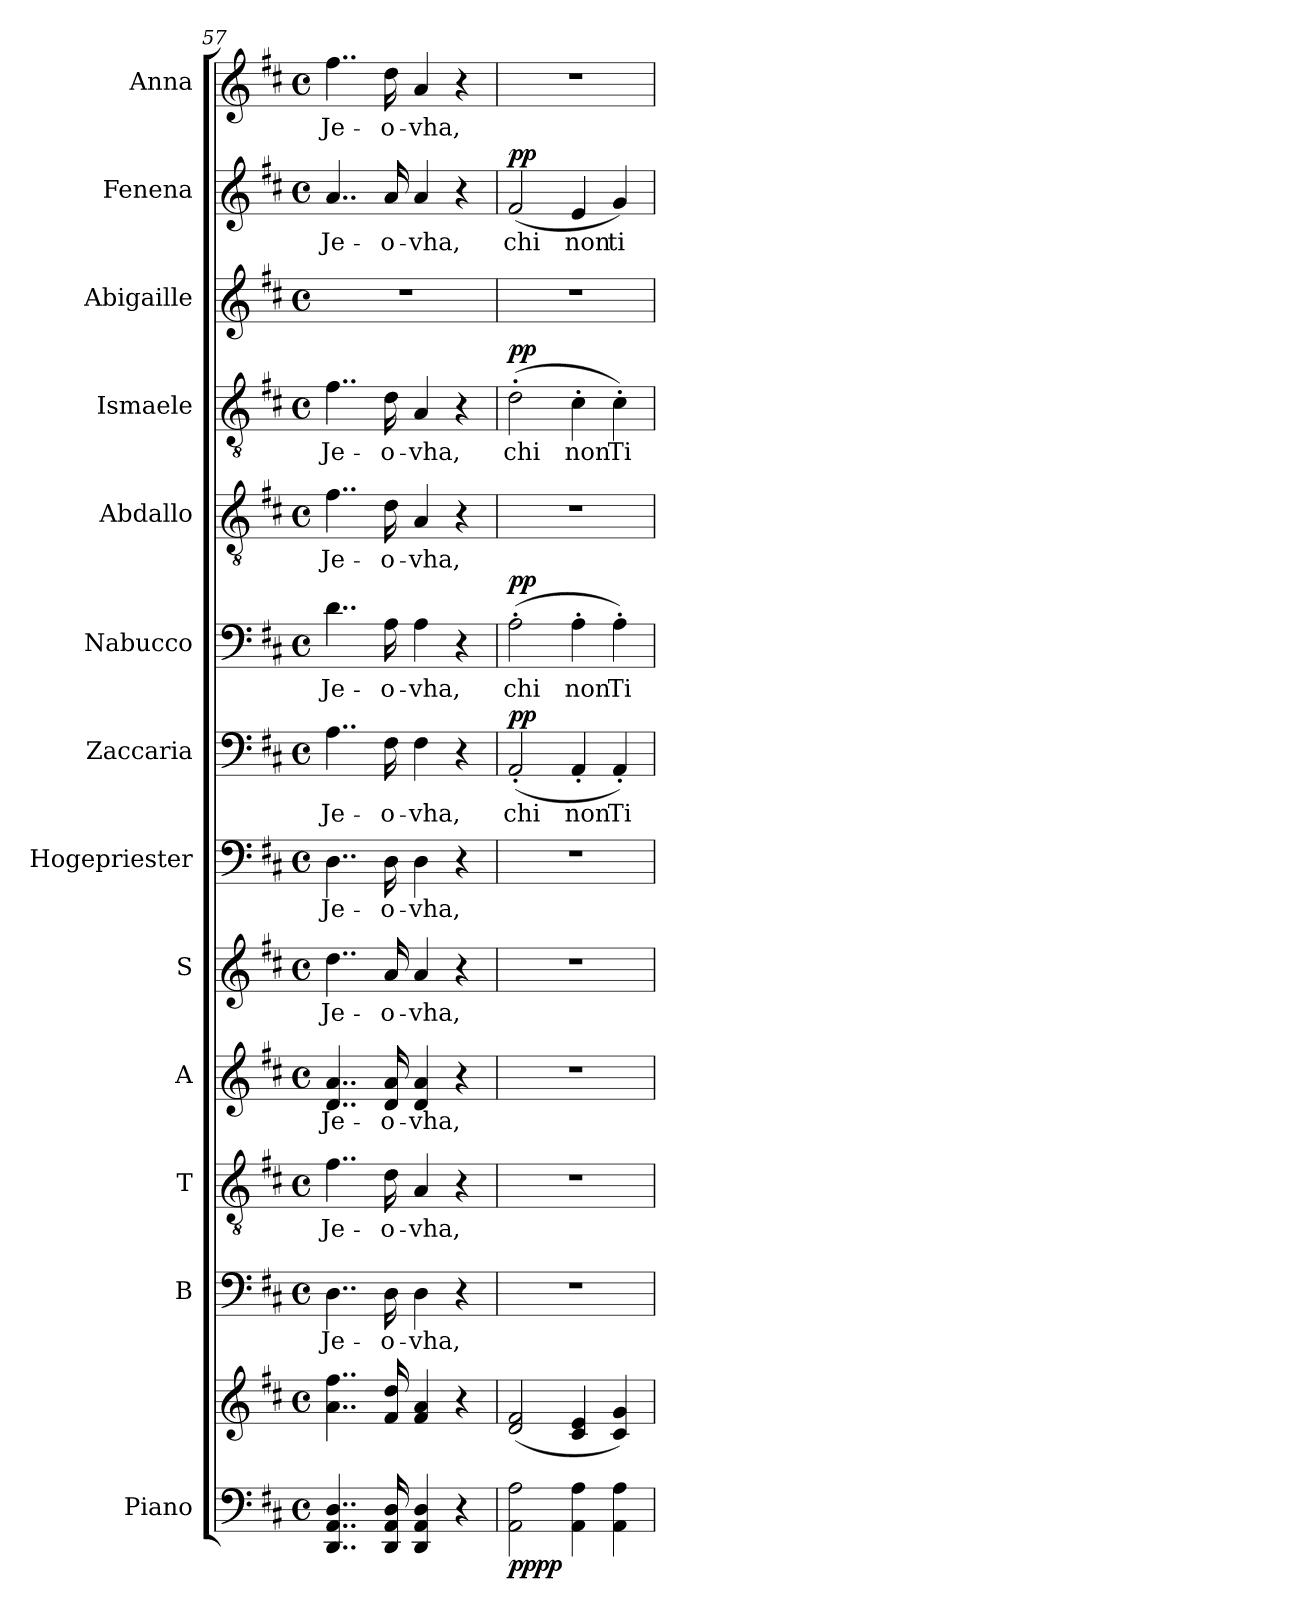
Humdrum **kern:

**kern	**kern	**dynam	**kern	**text	**kern	**text	**kern	**text	**kern	**text	**kern	**text	**kern	**text	**dynam	**kern	**text	**dynam	**kern	**text	**kern	**text	**dynam	**kern	**kern	**text	**dynam	**kern	**text
*part13	*part13	*part13	*part12	*part12	*part11	*part11	*part10	*part10	*part9	*part9	*part8	*part8	*part7	*part7	*part7	*part6	*part6	*part6	*part5	*part5	*part4	*part4	*part4	*part3	*part2	*part2	*part2	*part1	*part1
*staff14	*staff13	*staff13/14	*staff12	*staff12	*staff11	*staff11	*staff10	*staff10	*staff9	*staff9	*staff8	*staff8	*staff7	*staff7	*staff7	*staff6	*staff6	*staff6	*staff5	*staff5	*staff4	*staff4	*staff4	*staff3	*staff2	*staff2	*staff2	*staff1	*staff1
*I"Piano	*	*	*I"B	*	*I"T	*	*I"A	*	*I"S	*	*I"Hogepriester	*	*I"Zaccaria	*	*	*I"Nabucco	*	*	*I"Abdallo	*	*I"Ismaele	*	*	*I"Abigaille	*I"Fenena	*	*	*I"Anna	*
*I'Pno	*	*	*I'B	*	*I'T	*	*I'A	*	*I'S	*	*	*	*	*	*	*	*	*	*	*	*	*	*	*	*	*	*	*	*
*clefF4	*clefG2	*	*clefF4	*	*clefGv2	*	*clefG2	*	*clefG2	*	*clefF4	*	*clefF4	*	*	*clefF4	*	*	*clefGv2	*	*clefGv2	*	*	*clefG2	*clefG2	*	*	*clefG2	*
*k[f#c#]	*k[f#c#]	*	*k[f#c#]	*	*k[f#c#]	*	*k[f#c#]	*	*k[f#c#]	*	*k[f#c#]	*	*k[f#c#]	*	*	*k[f#c#]	*	*	*k[f#c#]	*	*k[f#c#]	*	*	*k[f#c#]	*k[f#c#]	*	*	*k[f#c#]	*
*M4/4	*M4/4	*	*M4/4	*	*M4/4	*	*M4/4	*	*M4/4	*	*M4/4	*	*M4/4	*	*	*M4/4	*	*	*M4/4	*	*M4/4	*	*	*M4/4	*M4/4	*	*	*M4/4	*
*met(c)	*met(c)	*	*met(c)	*	*met(c)	*	*met(c)	*	*met(c)	*	*met(c)	*	*met(c)	*	*	*met(c)	*	*	*met(c)	*	*met(c)	*	*	*met(c)	*met(c)	*	*	*met(c)	*
=57	=57	=57	=57	=57	=57	=57	=57	=57	=57	=57	=57	=57	=57	=57	=57	=57	=57	=57	=57	=57	=57	=57	=57	=57	=57	=57	=57	=57	=57
!	!	!	!	!LO:LY:b	!	!LO:LY:b	!	!LO:LY:b	!	!LO:LY:b	!	!LO:LY:b	!	!LO:LY:b	!	!	!LO:LY:b	!	!	!LO:LY:b	!	!LO:LY:b	!	!	!	!LO:LY:b	!	!	!LO:LY:b
4..DD/ 4..AA/ 4..D/	4..a\ 4..ff#\	.	4..D\	Je-	4..f#\	Je-	4..d/ 4..a/	Je-	4..dd\	Je-	4..D\	Je-	4..A\	Je-	.	4..d\	Je-	.	4..f#\	Je-	4..f#\	Je-	.	1r	4..a/	Je-	.	4..ff#\	Je-
!	!	!	!	!LO:LY:b	!	!LO:LY:b	!	!LO:LY:b	!	!LO:LY:b	!	!LO:LY:b	!	!LO:LY:b	!	!	!LO:LY:b	!	!	!LO:LY:b	!	!LO:LY:b	!	!	!	!LO:LY:b	!	!	!LO:LY:b
16DD/ 16AA/ 16D/	16f#/ 16dd/	.	16D\	-o-	16d\	-o-	16d/ 16a/	-o-	16a/	-o-	16D\	-o-	16F#\	-o-	.	16A\	-o-	.	16d\	-o-	16d\	-o-	.	.	16a/	-o-	.	16dd\	-o-
!	!	!	!	!LO:LY:b	!	!LO:LY:b	!	!LO:LY:b	!	!LO:LY:b	!	!LO:LY:b	!	!LO:LY:b	!	!	!LO:LY:b	!	!	!LO:LY:b	!	!LO:LY:b	!	!	!	!LO:LY:b	!	!	!LO:LY:b
4DD/ 4AA/ 4D/	4f#/ 4a/	.	4D\	-vha,	4A/	-vha,	4d/ 4a/	-vha,	4a/	-vha,	4D\	-vha,	4F#\	-vha,	.	4A\	-vha,	.	4A/	-vha,	4A/	-vha,	.	.	4a/	-vha,	.	4a/	-vha,
4r	4r	.	4r	.	4r	.	4r	.	4r	.	4r	.	4r	.	.	4r	.	.	4r	.	4r	.	.	.	4r	.	.	4r	.
=58	=58	=58	=58	=58	=58	=58	=58	=58	=58	=58	=58	=58	=58	=58	=58	=58	=58	=58	=58	=58	=58	=58	=58	=58	=58	=58	=58	=58	=58
!	!	!LO:DY:b=2	!	!	!	!	!	!	!	!	!	!	!	!LO:LY:b	!	!	!LO:LY:b	!	!	!	!	!LO:LY:b	!	!	!	!LO:LY:b	!	!	!
!	!	!LO:DY:n=1:b	!	!	!	!	!	!	!	!	!	!	!	!	!LO:DY:a	!	!	!LO:DY:a	!	!	!	!	!LO:DY:a	!	!	!	!LO:DY:a	!	!
2AA\ 2A\	(>2d/ 2f#/	pp pp	1r	.	1r	.	1r	.	1r	.	1r	.	(>2AA'/	chi	pp	(2A'\	chi	pp	1r	.	(2d'\	chi	pp	1r	(>2f#/	chi	pp	1r	.
!	!	!	!	!	!	!	!	!	!	!	!	!	!	!LO:LY:b	!	!	!LO:LY:b	!	!	!	!	!LO:LY:b	!	!	!	!LO:LY:b	!	!	!
4AA\ 4A\	4c#/ 4e/	.	.	.	.	.	.	.	.	.	.	.	4AA'/	non	.	4A'\	non	.	.	.	4c#'\	non	.	.	4e/	non	.	.	.
!	!	!	!	!	!	!	!	!	!	!	!	!	!	!LO:LY:b	!	!	!LO:LY:b	!	!	!	!	!LO:LY:b	!	!	!	!LO:LY:b	!	!	!
4AA\ 4A\	4c#/ 4g/)	.	.	.	.	.	.	.	.	.	.	.	4AA'/)	Ti	.	4A'\)	Ti	.	.	.	4c#'\)	Ti	.	.	4g/)	ti	.	.	.
=	=	=	=	=	=	=	=	=	=	=	=	=	=	=	=	=	=	=	=	=	=	=	=	=	=	=	=	=	=
*-	*-	*-	*-	*-	*-	*-	*-	*-	*-	*-	*-	*-	*-	*-	*-	*-	*-	*-	*-	*-	*-	*-	*-	*-	*-	*-	*-	*-	*-
